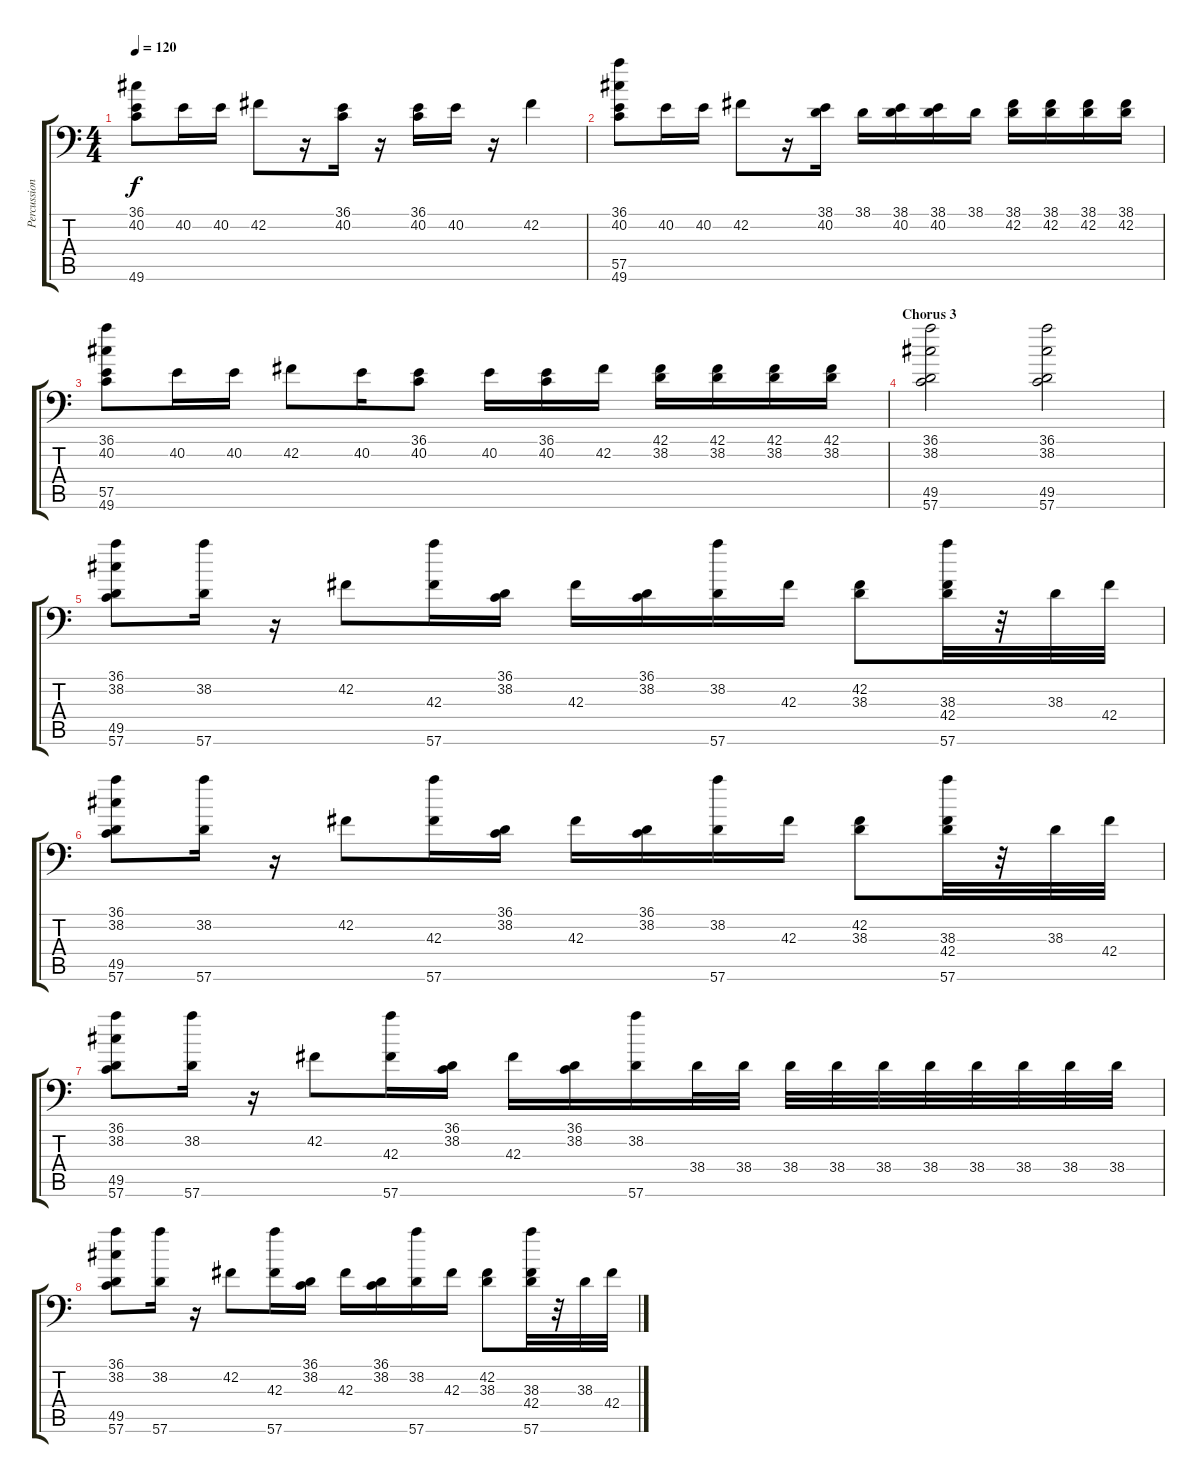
\track ("Percussion" "Percussion") {instrument acousticgrandpiano}
\staff {score tabs}
\tuning (C-1 C-1 C-1 C-1 C-1 C-1) {hide}
\ts (4 4)
\tempo 120
\clef f4
\ks c
(36.1 40.2 49.6).8{dy f} 40.2.16 40.2.16 42.2.8 r.16 (36.1 40.2).16 r.16 (36.1 40.2).16 40.2.16 r.16 42.2.4 |
(36.1 40.2 57.5 49.6).8 40.2.16 40.2.16 42.2.8 r.16 (38.1 40.2).16 38.1.16 (38.1 40.2).16 (38.1 40.2).16 38.1.16 (38.1 42.2).16 (38.1 42.2).16 (38.1 42.2).16 (38.1 42.2).16 |
(36.1 40.2 57.5 49.6).8 40.2.16 40.2.16 42.2.8 40.2.16 (36.1 40.2).8 40.2.16 (36.1 40.2).16 42.2.16 (42.1 38.2).16 (42.1 38.2).16 (42.1 38.2).16 (42.1 38.2).16 |
\section ("" "Chorus 3")
(36.1 38.2 49.5 57.6).2 (36.1 38.2 49.5 57.6).2 |
(36.1 38.2 49.5 57.6).8 (38.2 57.6).16 r.16 42.2.8 (42.3 57.6).16 (36.1 38.2).16 42.3.16 (36.1 38.2).16 (38.2 57.6).16 42.3.16 (42.2 38.3).8 (38.3 42.4 57.6).32 r.32 38.3.32 42.4.32 |
(36.1 38.2 49.5 57.6).8 (38.2 57.6).16 r.16 42.2.8 (42.3 57.6).16 (36.1 38.2).16 42.3.16 (36.1 38.2).16 (38.2 57.6).16 42.3.16 (42.2 38.3).8 (38.3 42.4 57.6).32 r.32 38.3.32 42.4.32 |
(36.1 38.2 49.5 57.6).8 (38.2 57.6).16 r.16 42.2.8 (42.3 57.6).16 (36.1 38.2).16 42.3.16 (36.1 38.2).16 (38.2 57.6).16 38.4.32 38.4.32 38.4.32 38.4.32 38.4.32 38.4.32 38.4.32 38.4.32 38.4.32 38.4.32 |
(36.1 38.2 49.5 57.6).8 (38.2 57.6).16 r.16 42.2.8 (42.3 57.6).16 (36.1 38.2).16 42.3.16 (36.1 38.2).16 (38.2 57.6).16 42.3.16 (42.2 38.3).8 (38.3 42.4 57.6).32 r.32 38.3.32 42.4.32
